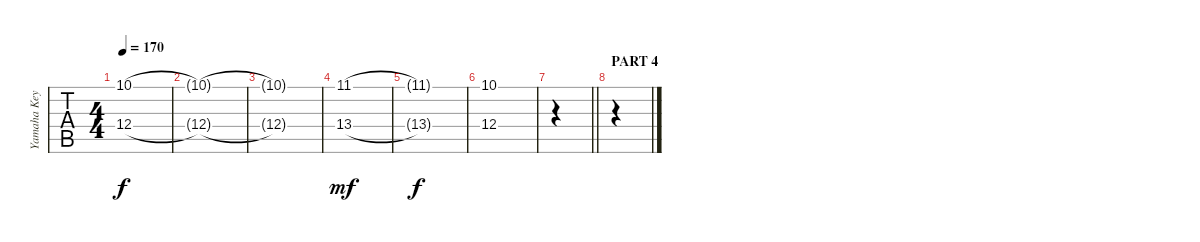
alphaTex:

\track ("Yamaha Keys - Warm Pad (352)" "Yamaha Key") {instrument pad2warm}
\staff {tabs}
\tuning (D4 A3 F3 C3 G2 C2) {hide}
\ts (4 4)
\tempo 170
\clef g2
\ks c
(10.1{t} 12.4{t}).1{dy f} |
(10.1{t} 12.4{t}).1 |
(10.1{t} 12.4{t}).1 |
(11.1 13.4).1{dy mf} |
(11.1{t} 13.4{t}).1{dy f} |
(10.1 12.4).1 |
\barLineRight lightlight
|
\section ("" "PART 4")
